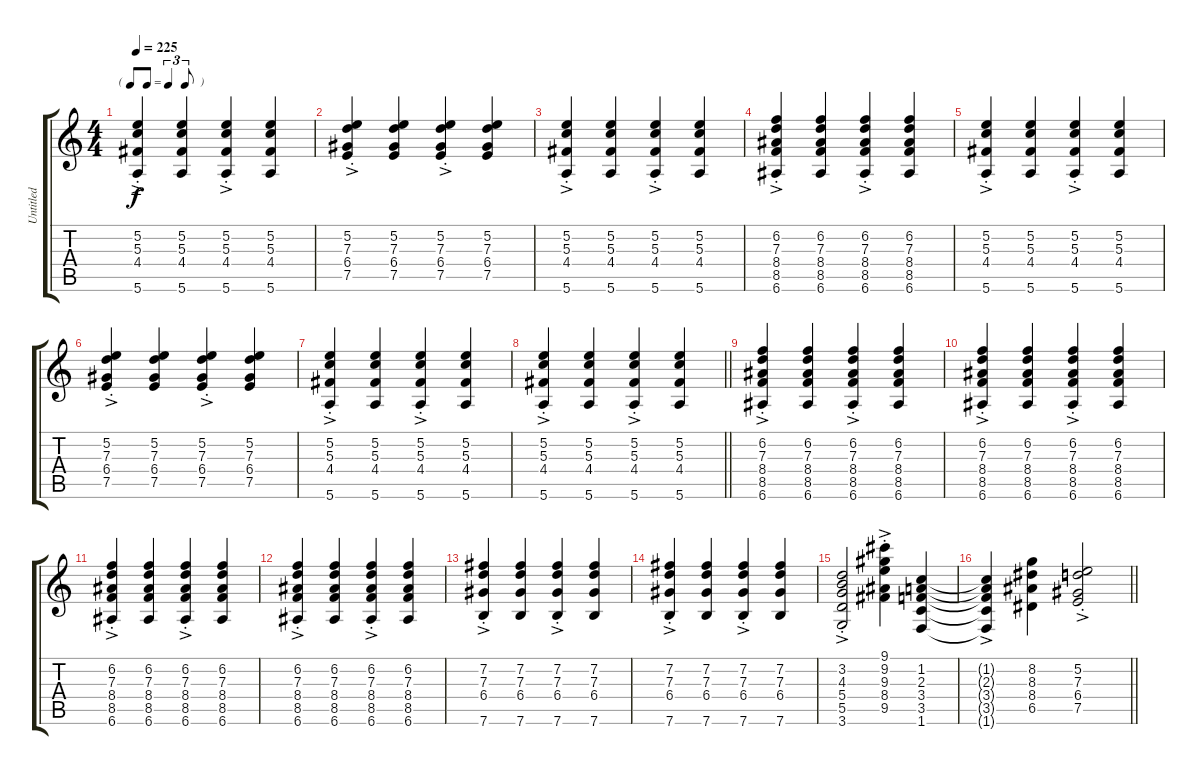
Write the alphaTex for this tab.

\track ("Untitled" "Untitled") {instrument acousticguitarnylon}
\staff {score tabs}
\tuning (E4 B3 G3 D3 A2 E2) {hide}
\ts (4 4)
\tf triplet8th
\tempo 225
\clef g2
\ks c
(5.2{ac st} 5.3{ac st} 4.4{ac st} 5.6{ac st}).4{dy f} (5.2 5.3 4.4 5.6).4 (5.2{ac st} 5.3{ac st} 4.4{ac st} 5.6{ac st}).4 (5.2 5.3 4.4 5.6).4 |
(5.2{ac st} 7.3{ac st} 6.4{ac st} 7.5{ac st}).4 (5.2 7.3 6.4 7.5).4 (5.2{ac st} 7.3{ac st} 6.4{ac st} 7.5{ac st}).4 (5.2 7.3 6.4 7.5).4 |
(5.2{ac st} 5.3{ac st} 4.4{ac st} 5.6{ac st}).4 (5.2 5.3 4.4 5.6).4 (5.2{ac st} 5.3{ac st} 4.4{ac st} 5.6{ac st}).4 (5.2 5.3 4.4 5.6).4 |
(6.2{ac st} 7.3{ac st} 8.4{ac st} 8.5{ac st} 6.6{ac st}).4 (6.2 7.3 8.4 8.5 6.6).4 (6.2{ac st} 7.3{ac st} 8.4{ac st} 8.5{ac st} 6.6{ac st}).4 (6.2 7.3 8.4 8.5 6.6).4 |
(5.2{ac st} 5.3{ac st} 4.4{ac st} 5.6{ac st}).4 (5.2 5.3 4.4 5.6).4 (5.2{ac st} 5.3{ac st} 4.4{ac st} 5.6{ac st}).4 (5.2 5.3 4.4 5.6).4 |
(5.2{ac st} 7.3{ac st} 6.4{ac st} 7.5{ac st}).4 (5.2 7.3 6.4 7.5).4 (5.2{ac st} 7.3{ac st} 6.4{ac st} 7.5{ac st}).4 (5.2 7.3 6.4 7.5).4 |
(5.2{ac st} 5.3{ac st} 4.4{ac st} 5.6{ac st}).4 (5.2 5.3 4.4 5.6).4 (5.2{ac st} 5.3{ac st} 4.4{ac st} 5.6{ac st}).4 (5.2 5.3 4.4 5.6).4 |
\barLineRight lightlight
(5.2{ac st} 5.3{ac st} 4.4{ac st} 5.6{ac st}).4 (5.2 5.3 4.4 5.6).4 (5.2{ac st} 5.3{ac st} 4.4{ac st} 5.6{ac st}).4 (5.2 5.3 4.4 5.6).4 |
(6.2{ac st} 7.3{ac st} 8.4{ac st} 8.5{ac st} 6.6{ac st}).4 (6.2 7.3 8.4 8.5 6.6).4 (6.2{ac st} 7.3{ac st} 8.4{ac st} 8.5{ac st} 6.6{ac st}).4 (6.2 7.3 8.4 8.5 6.6).4 |
(6.2{ac st} 7.3{ac st} 8.4{ac st} 8.5{ac st} 6.6{ac st}).4 (6.2 7.3 8.4 8.5 6.6).4 (6.2{ac st} 7.3{ac st} 8.4{ac st} 8.5{ac st} 6.6{ac st}).4 (6.2 7.3 8.4 8.5 6.6).4 |
(6.2{ac st} 7.3{ac st} 8.4{ac st} 8.5{ac st} 6.6{ac st}).4 (6.2 7.3 8.4 8.5 6.6).4 (6.2{ac st} 7.3{ac st} 8.4{ac st} 8.5{ac st} 6.6{ac st}).4 (6.2 7.3 8.4 8.5 6.6).4 |
(6.2{ac st} 7.3{ac st} 8.4{ac st} 8.5{ac st} 6.6{ac st}).4 (6.2 7.3 8.4 8.5 6.6).4 (6.2{ac st} 7.3{ac st} 8.4{ac st} 8.5{ac st} 6.6{ac st}).4 (6.2 7.3 8.4 8.5 6.6).4 |
(7.2{ac st} 7.3{ac st} 6.4{ac st} 7.6{ac st}).4 (7.2 7.3 6.4 7.6).4 (7.2{ac st} 7.3{ac st} 6.4{ac st} 7.6{ac st}).4 (7.2 7.3 6.4 7.6).4 |
(7.2{ac st} 7.3{ac st} 6.4{ac st} 7.6{ac st}).4 (7.2 7.3 6.4 7.6).4 (7.2{ac st} 7.3{ac st} 6.4{ac st} 7.6{ac st}).4 (7.2 7.3 6.4 7.6).4 |
(3.2{ac st} 4.3{ac st} 5.4{ac st} 5.5{ac st} 3.6{ac st}).2 (9.1{ac st} 9.2{ac st} 9.3{ac st} 8.4{ac st} 9.5{ac st}).4 (1.2 2.3 3.4 3.5 1.6).4 |
\barLineRight lightlight
(1.2{ac t} 2.3{ac t} 3.4{ac t} 3.5{ac t} 1.6{ac t}).4 (8.2 8.3 8.4 6.5).4 (5.2{ac st} 7.3{ac st} 6.4{ac st} 7.5{ac st}).2
